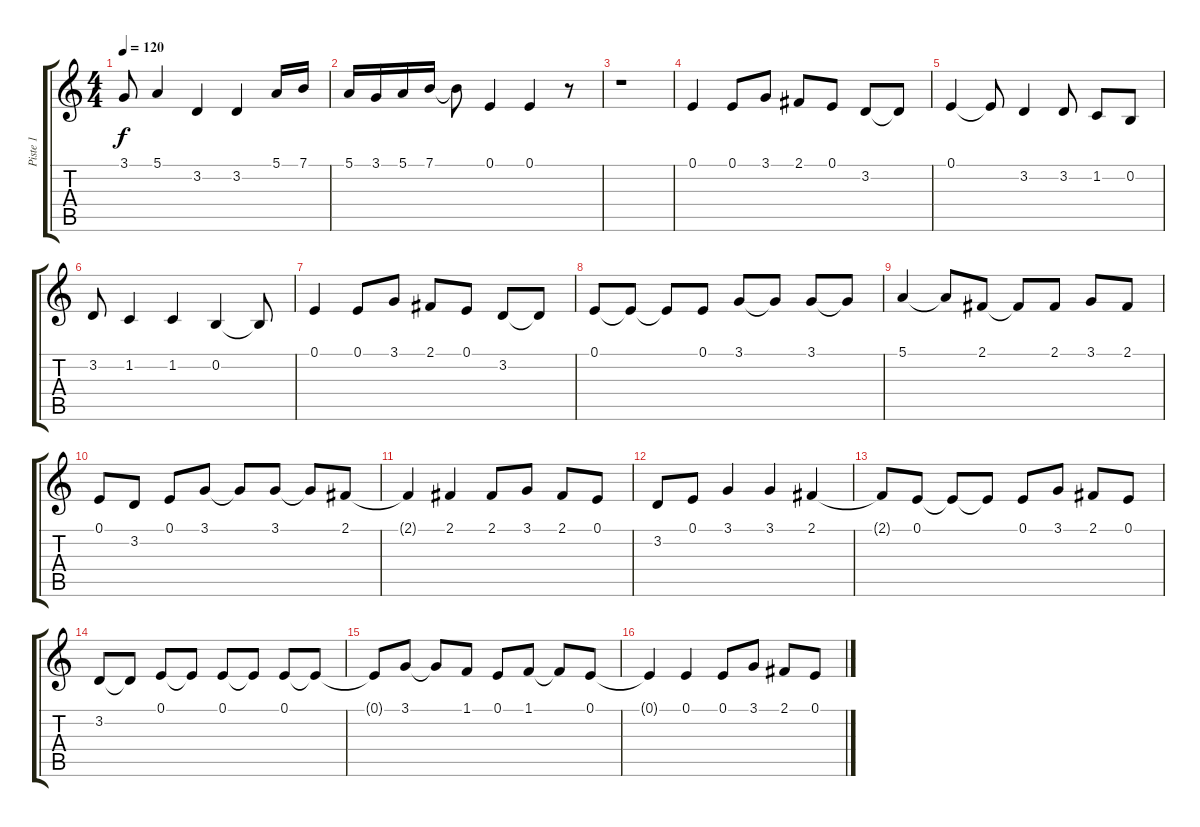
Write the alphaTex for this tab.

\track ("Piste 1" "Piste 1") {instrument panflute}
\staff {score tabs}
\tuning (E4 B3 G3 D3 A2 E2) {hide}
\ts (4 4)
\tempo 120
\clef g2
\ks c
3.1.8{dy f} 5.1.4 3.2.4 3.2.4 5.1.16 7.1.16 |
5.1.16 3.1.16 5.1.16 7.1.16 7.1{t}.8 0.1.4 0.1.4 r.8 |
r.1 |
0.1.4 0.1.8 3.1.8 2.1.8 0.1.8 3.2.8 3.2{t}.8 |
0.1.4 0.1{t}.8 3.2.4 3.2.8 1.2.8 0.2.8 |
3.2.8 1.2.4 1.2.4 0.2.4 0.2{t}.8 |
0.1.4 0.1.8 3.1.8 2.1.8 0.1.8 3.2.8 3.2{t}.8 |
0.1.8 0.1{t}.8 0.1{t}.8 0.1.8 3.1.8 3.1{t}.8 3.1.8 3.1{t}.8 |
5.1.4 5.1{t}.8 2.1.8 2.1{t}.8 2.1.8 3.1.8 2.1.8 |
0.1.8 3.2.8 0.1.8 3.1.8 3.1{t}.8 3.1.8 3.1{t}.8 2.1.8 |
2.1{t}.4 2.1.4 2.1.8 3.1.8 2.1.8 0.1.8 |
3.2.8 0.1.8 3.1.4 3.1.4 2.1.4 |
2.1{t}.8 0.1.8 0.1{t}.8 0.1{t}.8 0.1.8 3.1.8 2.1.8 0.1.8 |
3.2.8 3.2{t}.8 0.1.8 0.1{t}.8 0.1.8 0.1{t}.8 0.1.8 0.1{t}.8 |
0.1{t}.8 3.1.8 3.1{t}.8 1.1.8 0.1.8 1.1.8 1.1{t}.8 0.1.8 |
0.1{t}.4 0.1.4 0.1.8 3.1.8 2.1.8 0.1.8
